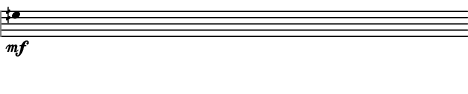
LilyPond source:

\version "2.24.3"
        \language "english"
#(set-global-staff-size 12)
\paper {
  #(set-paper-size '(cons (* 79.24266666666666 mm) (* 25 mm)))
  indent = 0\mm
  left-margin = 0\mm
  right-margin = 0\mm
  top-margin = 0\mm
  bottom-margin = 0\mm
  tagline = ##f
  print-page-number = ##f
}

\layout {
  line-width = 79.24266666666666\mm
  ragged-right = ##f
  \context {
    \Score
    \remove "Bar_number_engraver"
    \remove "Time_signature_engraver"
    \remove "Metronome_mark_engraver"
    \override SpacingSpanner.spacing-increment = #4
    \override SpacingSpanner.uniform-stretching = ##t
  }
  \context {
    \Staff
    \remove "Time_signature_engraver"
    \override Flag.stencil = #modern-straight-flag
    \remove "Clef_engraver"
    \override Stem.transparent = ##t
    \accidentalStyle "dodecaphonic"
    \remove "Bar_engraver"
  }
}

\score {
  \new StaffGroup <<
    \override Score.SystemStartBar.collapse-height = 2
    \override Score.SystemStartBar.X-offset = 0
    \override Score.SystemStartBar.color = #(rgb-color 0.51 0.51 0.51)
    \new Staff {
      
      \clef "treble"
      
      eqs''4*626/100_\mf
    }
  >>
}